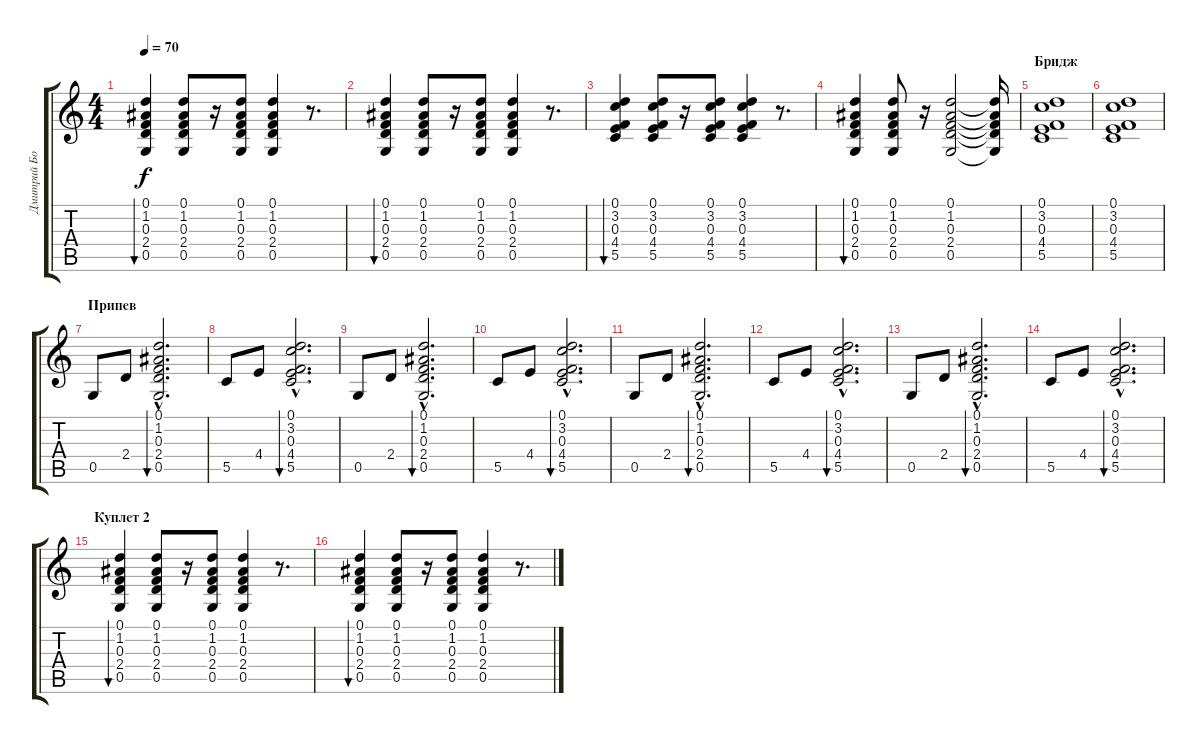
\track ("Дмитрий Борисенков" "Дмитрий Бо") {instrument electricguitarclean}
\staff {score tabs}
\tuning (D4 A3 F3 C3 G2 D2) {hide}
\ts (4 4)
\tempo 70
\clef g2
\ks c
(0.1 1.2 0.3 2.4 0.5).4{bu 60 dy f} (0.1 1.2 0.3 2.4 0.5).8 r.16 (0.1 1.2 0.3 2.4 0.5).8 (0.1 1.2 0.3 2.4 0.5).4 r.8{d} |
(0.1 1.2 0.3 2.4 0.5).4{bu 60} (0.1 1.2 0.3 2.4 0.5).8 r.16 (0.1 1.2 0.3 2.4 0.5).8 (0.1 1.2 0.3 2.4 0.5).4 r.8{d} |
(0.1 3.2 0.3 4.4 5.5).4{bu 60} (0.1 3.2 0.3 4.4 5.5).8 r.16 (0.1 3.2 0.3 4.4 5.5).8 (0.1 3.2 0.3 4.4 5.5).4 r.8{d} |
(0.1 1.2 0.3 2.4 0.5).4{bu 60} (0.1 1.2 0.3 2.4 0.5).8 r.16 (0.1 1.2 0.3 2.4 0.5).2 (0.1{t} 1.2{t} 0.3{t} 2.4{t} 0.5{t}).16 |
\section ("" "Бридж")
(0.1 3.2 0.3 4.4 5.5).1 |
(0.1 3.2 0.3 4.4 5.5).1 |
\section ("" "Припев")
0.5.8 2.4.8 (0.1{hac} 1.2{hac} 0.3{hac} 2.4{hac} 0.5{hac}).2{d bu 60} |
5.5.8 4.4.8 (0.1{hac} 3.2{hac} 0.3{hac} 4.4{hac} 5.5{hac}).2{d bu 60} |
0.5.8 2.4.8 (0.1{hac} 1.2{hac} 0.3{hac} 2.4{hac} 0.5{hac}).2{d bu 60} |
5.5.8 4.4.8 (0.1{hac} 3.2{hac} 0.3{hac} 4.4{hac} 5.5{hac}).2{d bu 60} |
0.5.8 2.4.8 (0.1{hac} 1.2{hac} 0.3{hac} 2.4{hac} 0.5{hac}).2{d bu 60} |
5.5.8 4.4.8 (0.1{hac} 3.2{hac} 0.3{hac} 4.4{hac} 5.5{hac}).2{d bu 60} |
0.5.8 2.4.8 (0.1{hac} 1.2{hac} 0.3{hac} 2.4{hac} 0.5{hac}).2{d bu 60} |
5.5.8 4.4.8 (0.1{hac} 3.2{hac} 0.3{hac} 4.4{hac} 5.5{hac}).2{d bu 60} |
\section ("" "Куплет 2")
(0.1 1.2 0.3 2.4 0.5).4{bu 60} (0.1 1.2 0.3 2.4 0.5).8 r.16 (0.1 1.2 0.3 2.4 0.5).8 (0.1 1.2 0.3 2.4 0.5).4 r.8{d} |
(0.1 1.2 0.3 2.4 0.5).4{bu 60} (0.1 1.2 0.3 2.4 0.5).8 r.16 (0.1 1.2 0.3 2.4 0.5).8 (0.1 1.2 0.3 2.4 0.5).4 r.8{d}
